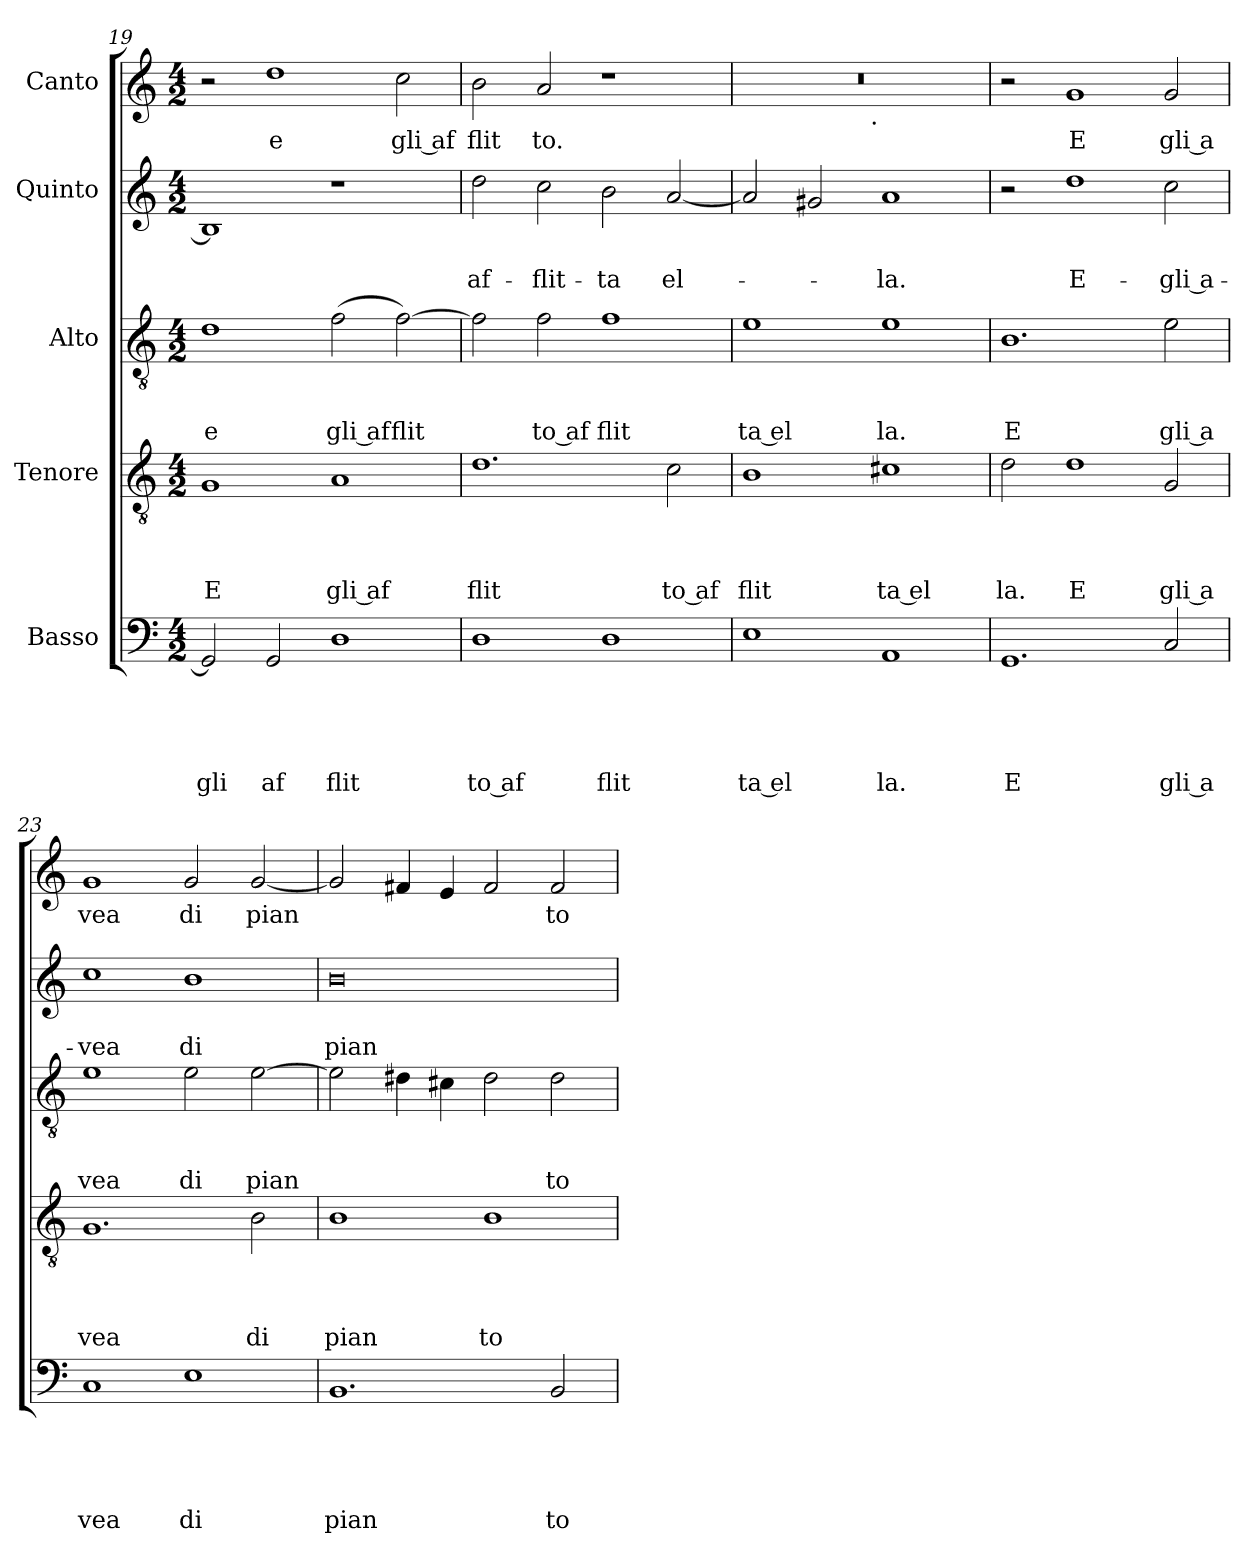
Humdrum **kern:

**kern	**text	**text	**text	**text	**text	**kern	**text	**text	**text	**text	**kern	**text	**text	**text	**kern	**text	**text	**kern	**text
*part5	*part5	*part5	*part5	*part5	*part5	*part4	*part4	*part4	*part4	*part4	*part3	*part3	*part3	*part3	*part2	*part2	*part2	*part1	*part1
*staff5	*staff5	*staff5	*staff5	*staff5	*staff5	*staff4	*staff4	*staff4	*staff4	*staff4	*staff3	*staff3	*staff3	*staff3	*staff2	*staff2	*staff2	*staff1	*staff1
*I"Basso	*	*	*	*	*	*I"Tenore	*	*	*	*	*I"Alto	*	*	*	*I"Quinto	*	*	*I"Canto	*
*clefF4	*	*	*	*	*	*clefGv2	*	*	*	*	*clefGv2	*	*	*	*clefG2	*	*	*clefG2	*
*k[]	*	*	*	*	*	*k[]	*	*	*	*	*k[]	*	*	*	*k[]	*	*	*k[]	*
*C:	*	*	*	*	*	*C:	*	*	*	*	*C:	*	*	*	*C:	*	*	*C:	*
*M4/2	*	*	*	*	*	*M4/2	*	*	*	*	*M4/2	*	*	*	*M4/2	*	*	*M4/2	*
=19	=19	=19	=19	=19	=19	=19	=19	=19	=19	=19	=19	=19	=19	=19	=19	=19	=19	=19	=19
!	!	!	!	!	!LO:LY:b	!	!	!	!	!LO:LY:b	!	!	!	!LO:LY:b	!	!	!	!	!
2GG/]	.	.	.	.	gli	1G	.	.	.	E	1d	.	.	e	1B]	.	.	2r	.
!	!	!	!	!	!LO:LY:b	!	!	!	!	!	!	!	!	!	!	!	!	!	!LO:LY:b
2GG/	.	.	.	.	af	.	.	.	.	.	.	.	.	.	.	.	.	1dd	e
!	!	!	!	!	!LO:LY:b	!	!	!	!	!LO:LY:b:rj	!	!	!	!LO:LY:b:rj	!	!	!	!	!
1D	.	.	.	.	flit	1A	.	.	.	gli af	(<2f\	.	.	gli af	1r	.	.	.	.
!	!	!	!	!	!	!	!	!	!	!	!	!	!	!LO:LY:b	!	!	!	!	!LO:LY:b:rj
.	.	.	.	.	.	.	.	.	.	.	[>2f\)	.	.	flit	.	.	.	2cc\	gli af
=20	=20	=20	=20	=20	=20	=20	=20	=20	=20	=20	=20	=20	=20	=20	=20	=20	=20	=20	=20
!	!	!	!	!	!LO:LY:b:rj	!	!	!	!	!LO:LY:b	!	!	!	!	!	!	!LO:LY:b	!	!LO:LY:b
1D	.	.	.	.	to af	1.d	.	.	.	flit	2f\]	.	.	.	2dd\	.	af-	2b\	flit
!	!	!	!	!	!	!	!	!	!	!	!	!	!	!LO:LY:b:rj	!	!	!LO:LY:b	!	!LO:LY:b
.	.	.	.	.	.	.	.	.	.	.	2f\	.	.	to af	2cc\	.	-flit-	2a/	to.
!	!	!	!	!	!LO:LY:b	!	!	!	!	!	!	!	!	!LO:LY:b	!	!	!LO:LY:b	!	!
1D	.	.	.	.	flit	.	.	.	.	.	1f	.	.	flit	2b\	.	-ta	1r	.
!	!	!	!	!	!	!	!	!	!	!LO:LY:b:rj	!	!	!	!	!	!	!LO:LY:b:rj	!	!
.	.	.	.	.	.	2c\	.	.	.	to af	.	.	.	.	[<2a/	.	el-	.	.
=21	=21	=21	=21	=21	=21	=21	=21	=21	=21	=21	=21	=21	=21	=21	=21	=21	=21	=21	=21
!	!	!	!	!	!LO:LY:b:rj	!	!	!	!	!LO:LY:b	!	!	!	!LO:LY:b:rj	!	!	!	!	!
*	*	*	*	*	*	*	*	*	*	*	*	*	*	*	*	*	*	*^	*
1E	.	.	.	.	ta el	1B	.	.	.	flit	1e	.	.	ta el	2a/]	.	.	0r	2ryy	.
.	.	.	.	.	.	.	.	.	.	.	.	.	.	.	2g#X/	.	.	.	4...ryy	.
!	!	!	!	!	!	!	!	!	!	!	!	!	!	!	!	!	!	!	!LO:TX:b:t=.	!
.	.	.	.	.	.	.	.	.	.	.	.	.	.	.	.	.	.	.	1ryy	.
!	!	!	!	!	!LO:LY:b	!	!	!	!	!LO:LY:b:rj	!	!	!	!LO:LY:b	!	!	!LO:LY:b	!	!	!
1AA	.	.	.	.	la.	1c#X	.	.	.	ta el	1e	.	.	la.	1a	.	-la.	.	.	.
.	.	.	.	.	.	.	.	.	.	.	.	.	.	.	.	.	.	.	32ryy	.
=22	=22	=22	=22	=22	=22	=22	=22	=22	=22	=22	=22	=22	=22	=22	=22	=22	=22	=22	=22	=22
!	!	!	!	!	!LO:LY:b	!	!	!	!	!LO:LY:b	!	!	!	!LO:LY:b	!	!	!	!	!	!
*	*	*	*	*	*	*	*	*	*	*	*	*	*	*	*	*	*	*v	*v	*
1.GG	.	.	.	.	E	2d\	.	.	.	la.	1.B	.	.	E	2r	.	.	2r	.
!	!	!	!	!	!	!	!	!	!	!LO:LY:b	!	!	!	!	!	!	!LO:LY:b	!	!LO:LY:b
.	.	.	.	.	.	1d	.	.	.	E	.	.	.	.	1dd	.	E-	1g	E
!	!	!	!	!	!LO:LY:b:rj	!	!	!	!	!LO:LY:b:rj	!	!	!	!LO:LY:b:rj	!	!	!LO:LY:b:rj	!	!LO:LY:b:rj
2C/	.	.	.	.	gli a	2G/	.	.	.	gli a	2e\	.	.	gli a	2cc\	.	-gli a-	2g/	gli a
=23	=23	=23	=23	=23	=23	=23	=23	=23	=23	=23	=23	=23	=23	=23	=23	=23	=23	=23	=23
!	!	!	!	!	!LO:LY:b	!	!	!	!	!LO:LY:b	!	!	!	!LO:LY:b	!	!	!LO:LY:b	!	!LO:LY:b
1C	.	.	.	.	vea	1.G	.	.	.	vea	1e	.	.	vea	1cc	.	-vea	1g	vea
!	!	!	!	!	!LO:LY:b	!	!	!	!	!	!	!	!	!LO:LY:b	!	!	!LO:LY:b	!	!LO:LY:b
1E	.	.	.	.	di	.	.	.	.	.	2e\	.	.	di	1b	.	di	2g/	di
!	!	!	!	!	!	!	!	!	!	!LO:LY:b	!	!	!	!LO:LY:b	!	!	!	!	!LO:LY:b
.	.	.	.	.	.	2B\	.	.	.	di	[>2e\	.	.	pian	.	.	.	[<2g/	pian
=24	=24	=24	=24	=24	=24	=24	=24	=24	=24	=24	=24	=24	=24	=24	=24	=24	=24	=24	=24
!	!	!	!	!	!LO:LY:b	!	!	!	!	!LO:LY:b	!	!	!	!	!	!	!LO:LY:b	!	!
1.BB	.	.	.	.	pian	1B	.	.	.	pian	2e\]	.	.	.	0b	.	pian-	2g/]	.
.	.	.	.	.	.	.	.	.	.	.	4d#X\	.	.	.	.	.	.	4f#X/	.
.	.	.	.	.	.	.	.	.	.	.	4c#X\	.	.	.	.	.	.	4e/	.
!	!	!	!	!	!	!	!	!	!	!LO:LY:b	!	!	!	!	!	!	!	!	!
.	.	.	.	.	.	1B	.	.	.	to	2d#\	.	.	.	.	.	.	2f#/	.
!	!	!	!	!	!LO:LY:b	!	!	!	!	!	!	!	!	!LO:LY:b	!	!	!	!	!LO:LY:b
2BB/	.	.	.	.	to	.	.	.	.	.	2d#\	.	.	to	.	.	.	2f#/	to
=	=	=	=	=	=	=	=	=	=	=	=	=	=	=	=	=	=	=	=
*-	*-	*-	*-	*-	*-	*-	*-	*-	*-	*-	*-	*-	*-	*-	*-	*-	*-	*-	*-
